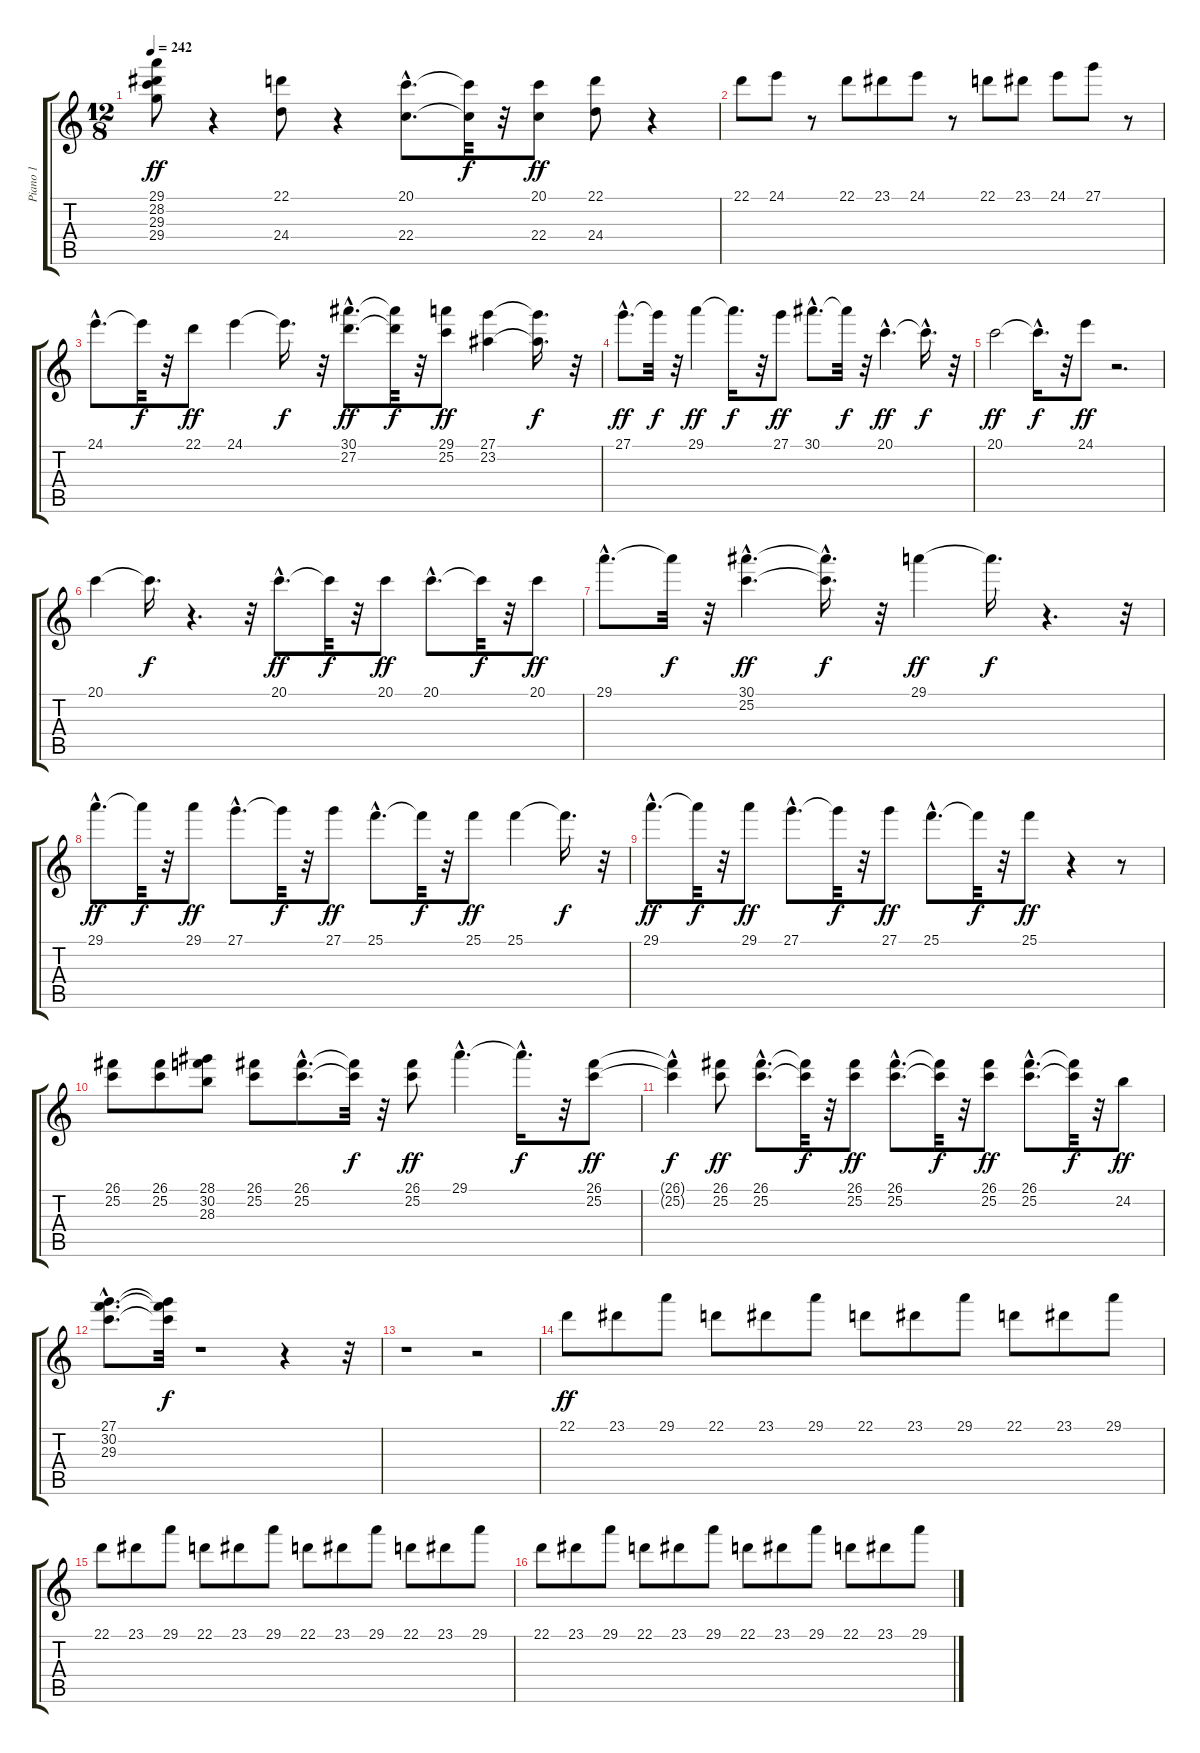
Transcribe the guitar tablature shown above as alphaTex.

\track ("Piano 1" "Piano 1") {instrument acousticgrandpiano}
\staff {score tabs}
\tuning (E4 B3 G3 D3 A2 E2) {hide}
\ts (12 8)
\tempo 242
\clef g2
\ks c
(29.1 28.2 29.3 29.4).8{dy ff} r.4 (22.1 24.4).8 r.4 (20.1{hac} 22.4{hac}).8{d} (20.1{t} 22.4{t}).32{dy f} r.32 (20.1 22.4).8{dy ff} (22.1 24.4).8 r.4 |
22.1.8 24.1.8 r.8 22.1.8 23.1.8 24.1.8 r.8 22.1.8 23.1.8 24.1.8 27.1.8 r.8 |
24.1{hac}.8{d} 24.1{t}.32{dy f} r.32 22.1.8{dy ff} 24.1.4 24.1{t}.16{d dy f} r.32 (30.1{hac} 27.2{hac}).8{d dy ff} (30.1{t} 27.2{t}).32{dy f} r.32 (29.1 25.2).8{dy ff} (27.1 23.2).4 (27.1{t} 23.2{t}).16{d dy f} r.32 |
27.1{hac}.8{d dy ff} 27.1{t}.32{dy f} r.32 29.1.4{dy ff} 29.1{t}.16{d dy f} r.32 27.1.8{dy ff} 30.1{hac}.8{d} 30.1{t}.32{dy f} r.32 20.1{hac}.4{d dy ff} 20.1{hac t}.16{d dy f} r.32 |
20.1.2{dy ff} 20.1{hac t}.16{d dy f} r.32 24.1.8{dy ff} r.2{d} |
20.1.4 20.1{t}.16{d dy f} r.4{d} r.32 20.1{hac}.8{d dy ff} 20.1{t}.32{dy f} r.32 20.1.8{dy ff} 20.1{hac}.8{d} 20.1{t}.32{dy f} r.32 20.1.8{dy ff} |
29.1{hac}.8{d} 29.1{t}.32{dy f} r.32 (30.1{hac} 25.2{hac}).4{d dy ff} (30.1{hac t} 25.2{hac t}).16{d dy f} r.32 29.1.4{dy ff} 29.1{t}.16{d dy f} r.4{d} r.32 |
29.1{hac}.8{d dy ff} 29.1{t}.32{dy f} r.32 29.1.8{dy ff} 27.1{hac}.8{d} 27.1{t}.32{dy f} r.32 27.1.8{dy ff} 25.1{hac}.8{d} 25.1{t}.32{dy f} r.32 25.1.8{dy ff} 25.1.4 25.1{t}.16{d dy f} r.32 |
29.1{hac}.8{d dy ff} 29.1{t}.32{dy f} r.32 29.1.8{dy ff} 27.1{hac}.8{d} 27.1{t}.32{dy f} r.32 27.1.8{dy ff} 25.1{hac}.8{d} 25.1{t}.32{dy f} r.32 25.1.8{dy ff} r.4 r.8 |
(26.1 25.2).8 (26.1 25.2).8 (28.1 30.2 28.3).8 (26.1 25.2).8 (26.1{hac} 25.2{hac}).8{d} (26.1{t} 25.2{t}).32{dy f} r.32 (26.1 25.2).8{dy ff} 29.1{hac}.4{d} 29.1{hac t}.16{d dy f} r.32 (26.1 25.2).8{dy ff} |
(26.1{t} 25.2{hac t}).4{dy f} (26.1 25.2).8{dy ff} (26.1{hac} 25.2{hac}).8{d} (26.1{t} 25.2{t}).32{dy f} r.32 (26.1 25.2).8{dy ff} (26.1{hac} 25.2{hac}).8{d} (26.1{t} 25.2{t}).32{dy f} r.32 (26.1 25.2).8{dy ff} (26.1{hac} 25.2{hac}).8{d} (26.1{t} 25.2{t}).32{dy f} r.32 24.2.8{dy ff} |
(27.1{hac} 30.2{hac} 29.3{hac}).8{d} (27.1{t} 30.2{t} 29.3{t}).32{dy f} r.1 r.4 r.32 |
r.1 r.2 |
22.1.8{dy ff} 23.1.8 29.1.8 22.1.8 23.1.8 29.1.8 22.1.8 23.1.8 29.1.8 22.1.8 23.1.8 29.1.8 |
22.1.8 23.1.8 29.1.8 22.1.8 23.1.8 29.1.8 22.1.8 23.1.8 29.1.8 22.1.8 23.1.8 29.1.8 |
22.1.8 23.1.8 29.1.8 22.1.8 23.1.8 29.1.8 22.1.8 23.1.8 29.1.8 22.1.8 23.1.8 29.1.8
